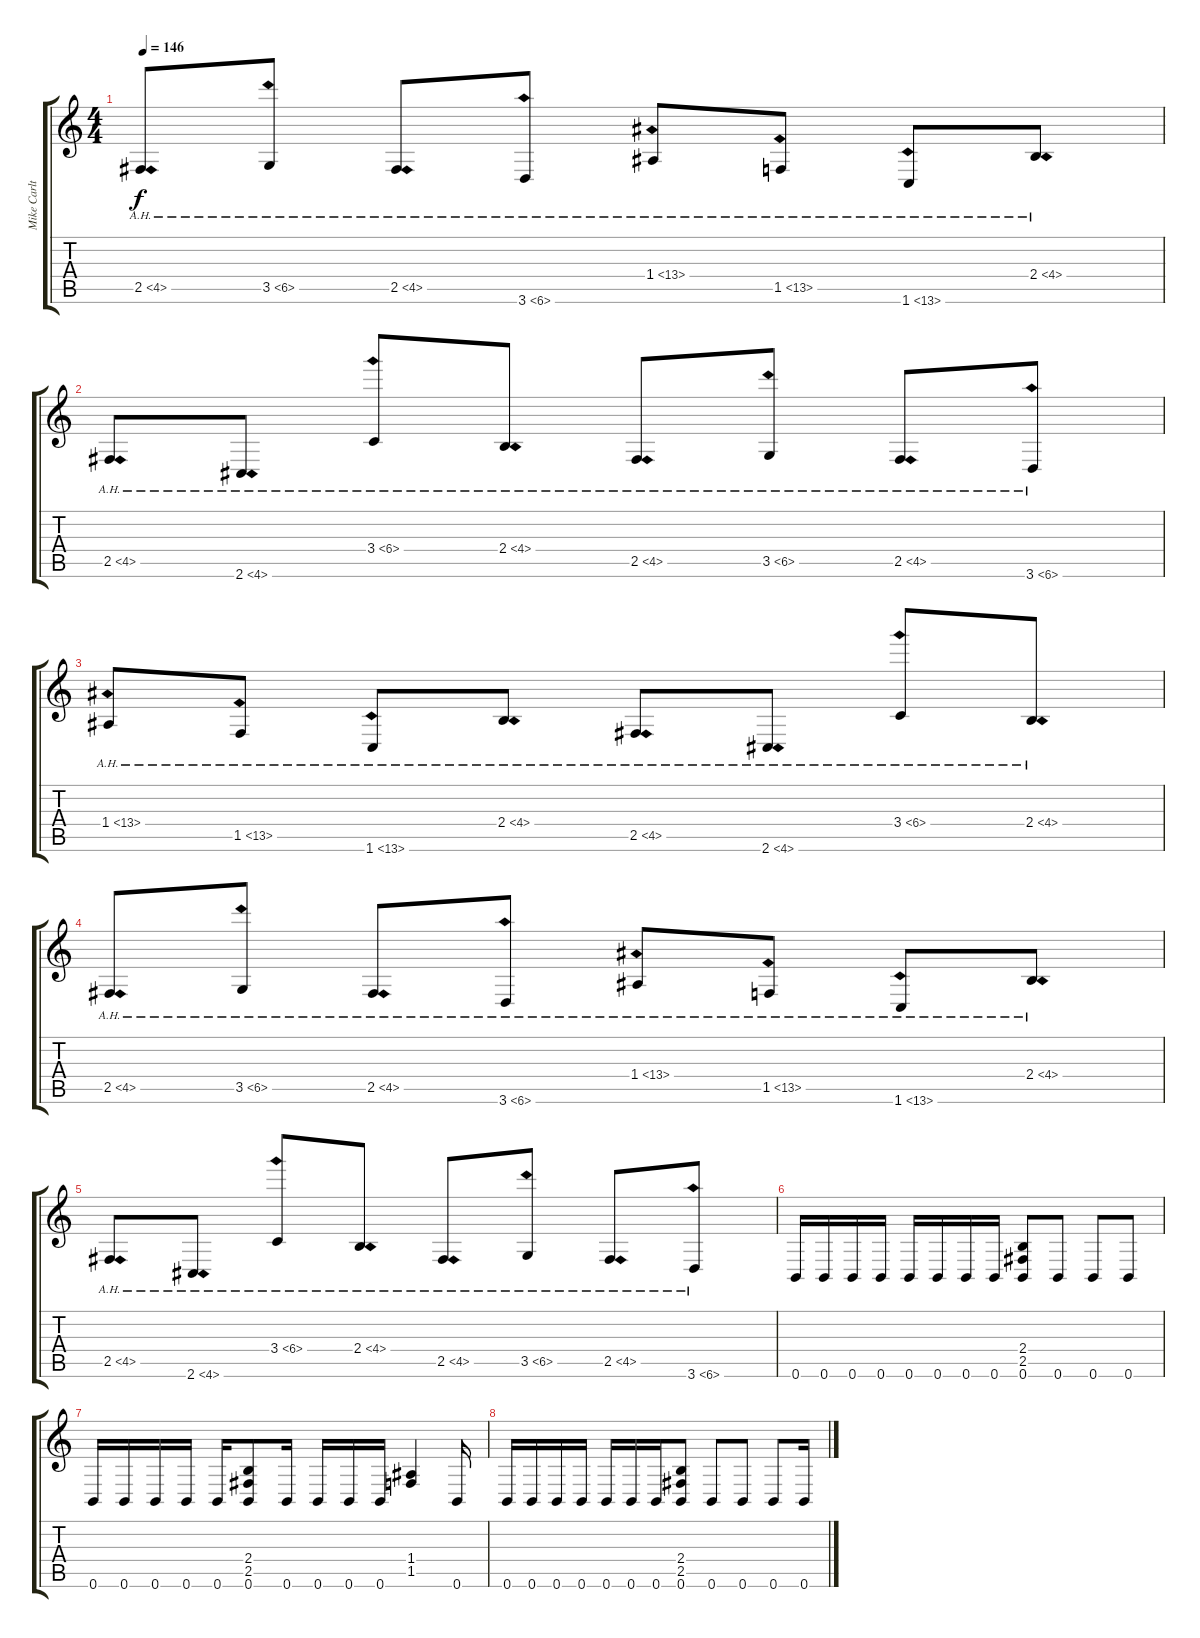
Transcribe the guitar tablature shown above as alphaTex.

\track ("Mike Carlton" "Mike Carlt") {instrument distortionguitar}
\staff {score tabs}
\tuning (B3 Gb3 D3 A2 E2 B1) {hide}
\ts (4 4)
\tempo 146
\clef g2
\ks c
2.5{ah 2}.8{dy f} 3.5{ah 3}.8 2.5{ah 2}.8 3.6{ah 3}.8 1.4{ah 12}.8 1.5{ah 12}.8 1.6{ah 12}.8 2.4{ah 2}.8 |
2.5{ah 2}.8 2.6{ah 2}.8 3.4{ah 3}.8 2.4{ah 2}.8 2.5{ah 2}.8 3.5{ah 3}.8 2.5{ah 2}.8 3.6{ah 3}.8 |
1.4{ah 12}.8 1.5{ah 12}.8 1.6{ah 12}.8 2.4{ah 2}.8 2.5{ah 2}.8 2.6{ah 2}.8 3.4{ah 3}.8 2.4{ah 2}.8 |
2.5{ah 2}.8 3.5{ah 3}.8 2.5{ah 2}.8 3.6{ah 3}.8 1.4{ah 12}.8 1.5{ah 12}.8 1.6{ah 12}.8 2.4{ah 2}.8 |
2.5{ah 2}.8 2.6{ah 2}.8 3.4{ah 3}.8 2.4{ah 2}.8 2.5{ah 2}.8 3.5{ah 3}.8 2.5{ah 2}.8 3.6{ah 3}.8 |
0.6.16 0.6.16 0.6.16 0.6.16 0.6.16 0.6.16 0.6.16 0.6.16 (2.4 2.5 0.6).8 0.6.8 0.6.8 0.6.8 |
0.6.16 0.6.16 0.6.16 0.6.16 0.6.16 (2.4 2.5 0.6).8 0.6.16 0.6.16 0.6.16 0.6.16 (1.4 1.5).4 0.6.16 |
0.6.16 0.6.16 0.6.16 0.6.16 0.6.16 0.6.16 0.6.16 (2.4 2.5 0.6).8 0.6.8 0.6.8 0.6.8 0.6.16
